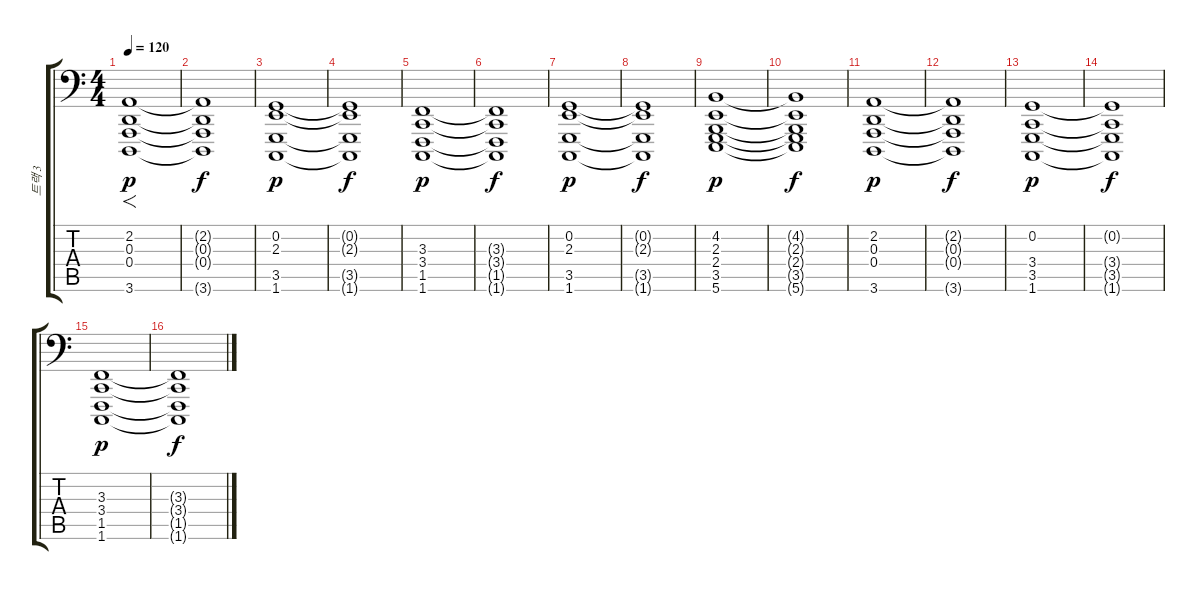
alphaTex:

\track ("트랙 3" "트랙 3") {instrument synthstrings1}
\staff {score tabs}
\tuning (C3 G2 D2 A1 E1 B0) {hide}
\ts (4 4)
\tempo 120
\clef f4
\ks c
(2.2 0.3 0.4 3.6).1{f dy p instrument synthstrings1} |
(2.2{t} 0.3{t} 0.4{t} 3.6{t}).1{dy f} |
(0.2 2.3 3.5 1.6).1{dy p} |
(0.2{t} 2.3{t} 3.5{t} 1.6{t}).1{dy f} |
(3.3 3.4 1.5 1.6).1{dy p} |
(3.3{t} 3.4{t} 1.5{t} 1.6{t}).1{dy f} |
(0.2 2.3 3.5 1.6).1{dy p} |
(0.2{t} 2.3{t} 3.5{t} 1.6{t}).1{dy f} |
(4.2 2.3 2.4 3.5 5.6).1{dy p} |
(4.2{t} 2.3{t} 2.4{t} 3.5{t} 5.6{t}).1{dy f} |
(2.2 0.3 0.4 3.6).1{dy p} |
(2.2{t} 0.3{t} 0.4{t} 3.6{t}).1{dy f} |
(0.2 3.4 3.5 1.6).1{dy p} |
(0.2{t} 3.4{t} 3.5{t} 1.6{t}).1{dy f} |
(3.3 3.4 1.5 1.6).1{dy p} |
(3.3{t} 3.4{t} 1.5{t} 1.6{t}).1{dy f}
